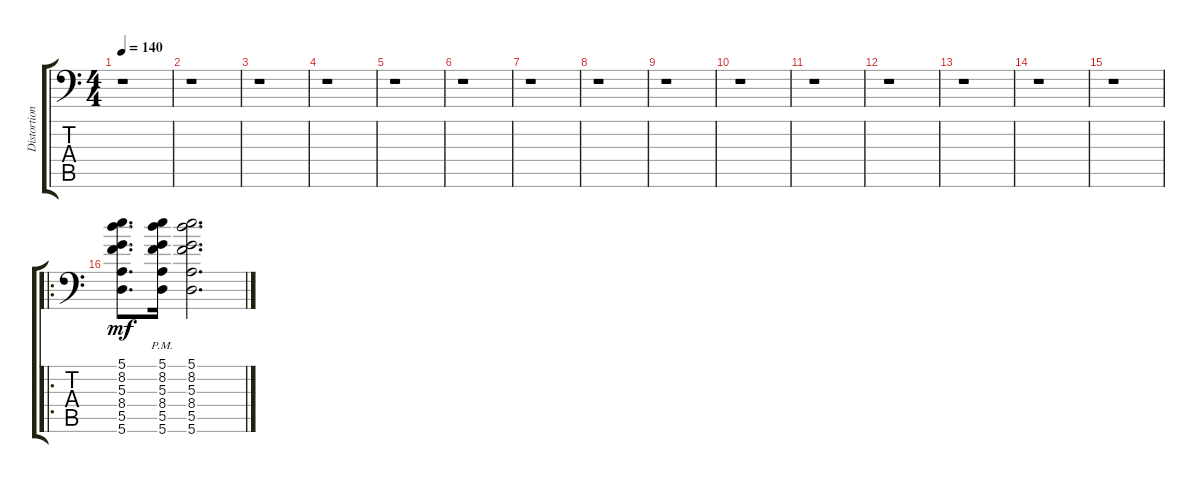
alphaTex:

\track ("Distortion Guitar" "Distortion") {instrument distortionguitar}
\staff {score tabs}
\tuning (B3 Gb3 D3 A2 E2 A1) {hide}
\ts (4 4)
\tempo 140
\clef f4
\ks c
r.1{dy mf} |
r.1 |
r.1 |
r.1 |
r.1 |
r.1 |
r.1 |
r.1 |
r.1 |
r.1 |
r.1 |
r.1 |
r.1 |
r.1 |
r.1 |
\ro
(5.1 8.2 5.3 8.4 5.5 5.6).8{d} (5.1 8.2 5.3 8.4 5.5 5.6{pm}).16 (5.1 8.2 5.3 8.4 5.5 5.6).2{d}
